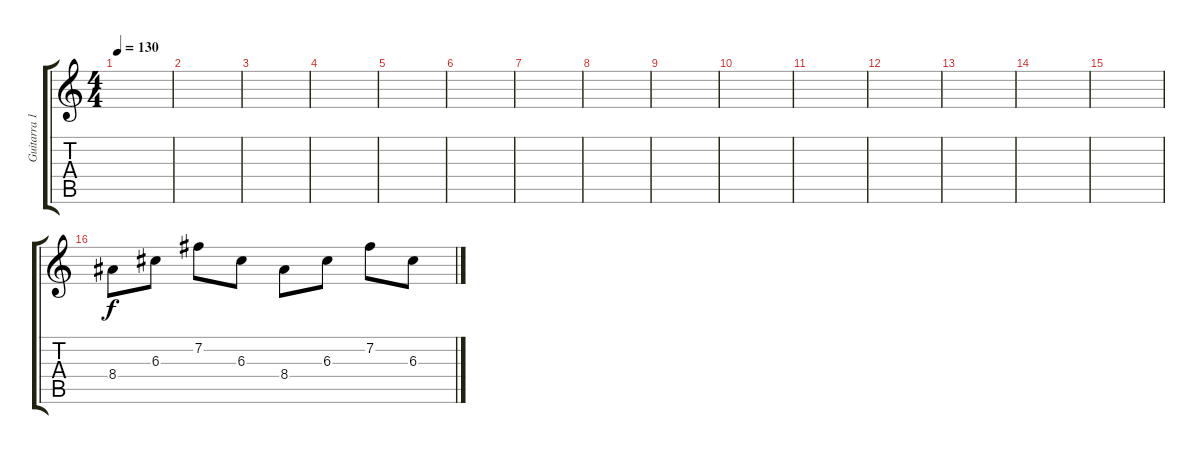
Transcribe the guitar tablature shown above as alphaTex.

\track ("Guitarra 1" "Guitarra 1") {instrument electricguitarjazz}
\staff {score tabs}
\tuning (E4 B3 G3 D3 A2 E2) {hide}
\ts (4 4)
\tempo 130
\clef g2
\ks c
|
|
|
|
|
|
|
|
|
|
|
|
|
|
|
8.4.8 6.3.8 7.2.8 6.3.8 8.4.8 6.3.8 7.2.8 6.3.8
